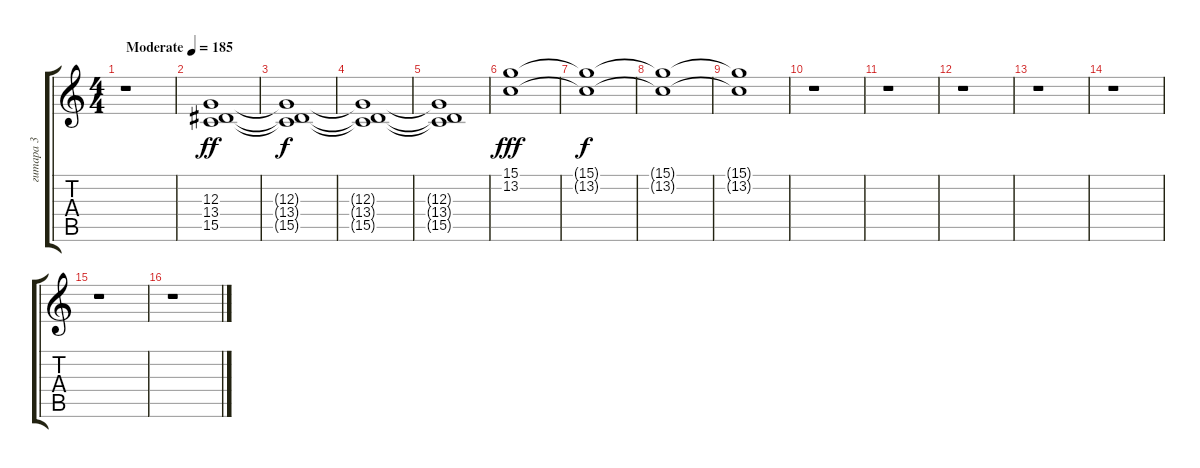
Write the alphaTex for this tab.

\track ("гитара 3" "гитара 3") {instrument stringensemble2}
\staff {score tabs}
\tuning (E4 B3 G3 D3 A2 E2) {hide}
\ts (4 4)
\tempo (185 "Moderate")
\clef g2
\ks c
r.1{dy ff instrument stringensemble2} |
(12.3 13.4 15.5).1{instrument stringensemble2} |
(12.3{t} 13.4{t} 15.5{t}).1{dy f} |
(12.3{t} 13.4{t} 15.5{t}).1 |
(12.3{t} 13.4{t} 15.5{t}).1 |
(15.1 13.2).1{dy fff} |
(15.1{t} 13.2{t}).1{dy f} |
(15.1{t} 13.2{t}).1 |
(15.1{t} 13.2{t}).1 |
r.1 |
r.1 |
r.1 |
r.1 |
r.1 |
r.1 |
r.1
